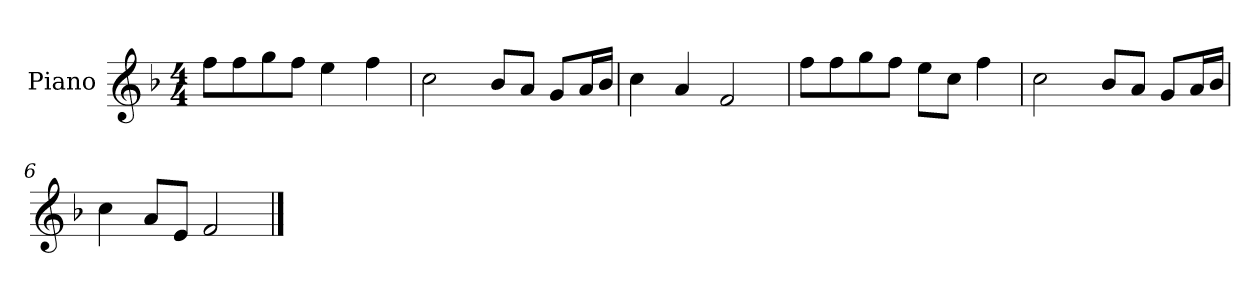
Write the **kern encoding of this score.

**kern
*part1
*staff1
*I"Piano
*I'P-no
*clefG2
*k[b-]
*M4/4
*MM90
=1
8ff\L
8ff\
8gg\
8ff\J
4ee\
4ff\
=2
2cc\
8b-/L
8a/J
8g/L
16a/L
16b-/JJ
=3
4cc\
4a/
2f/
=4
8ff\L
8ff\
8gg\
8ff\J
8ee\L
8cc\J
4ff\
=5
2cc\
8b-/L
8a/J
8g/L
16a/L
16b-/JJ
=6
4cc\
8a/L
8e/J
2f/
==
*-
